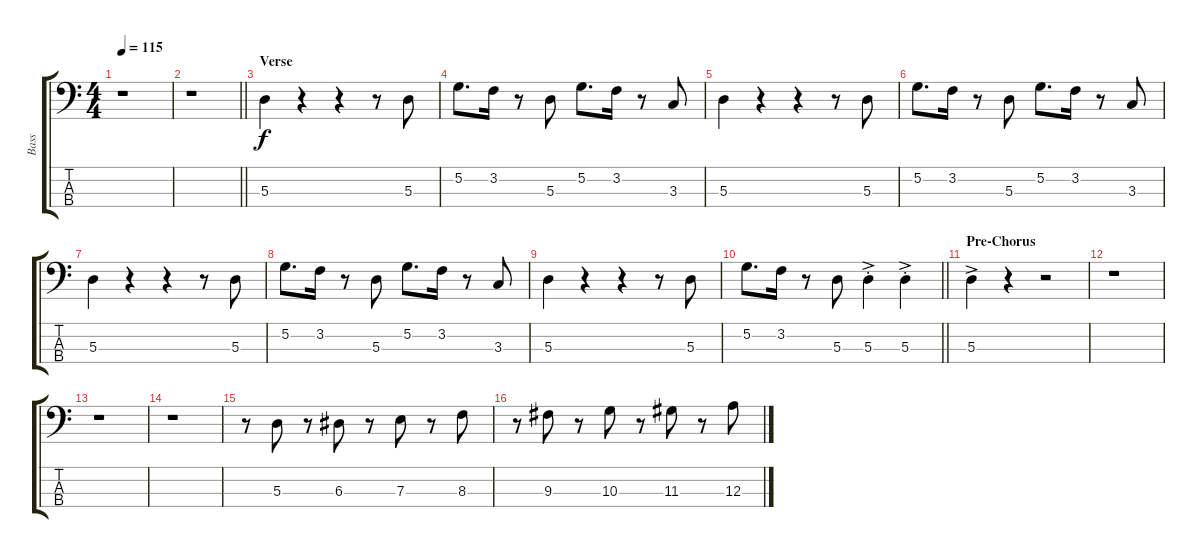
\track ("Bass" "Bass") {instrument electricbassfinger}
\staff {score tabs}
\tuning (G2 D2 A1 E1) {hide}
\ts (4 4)
\tempo 115
\clef f4
\ks c
r.1{dy f} |
\barLineRight lightlight
r.1 |
\section ("" "Verse")
5.3.4 r.4 r.4 r.8 5.3.8 |
5.2.8{d} 3.2.16 r.8 5.3.8 5.2.8{d} 3.2.16 r.8 3.3.8 |
5.3.4 r.4 r.4 r.8 5.3.8 |
5.2.8{d} 3.2.16 r.8 5.3.8 5.2.8{d} 3.2.16 r.8 3.3.8 |
5.3.4 r.4 r.4 r.8 5.3.8 |
5.2.8{d} 3.2.16 r.8 5.3.8 5.2.8{d} 3.2.16 r.8 3.3.8 |
5.3.4 r.4 r.4 r.8 5.3.8 |
\barLineRight lightlight
5.2.8{d} 3.2.16 r.8 5.3.8 5.3{ac st}.4 5.3{ac st}.4 |
\section ("" "Pre-Chorus")
5.3{ac}.4 r.4 r.2 |
r.1 |
r.1 |
r.1 |
r.8 5.3.8 r.8 6.3.8 r.8 7.3.8 r.8 8.3.8 |
r.8 9.3.8 r.8 10.3.8 r.8 11.3.8 r.8 12.3.8
